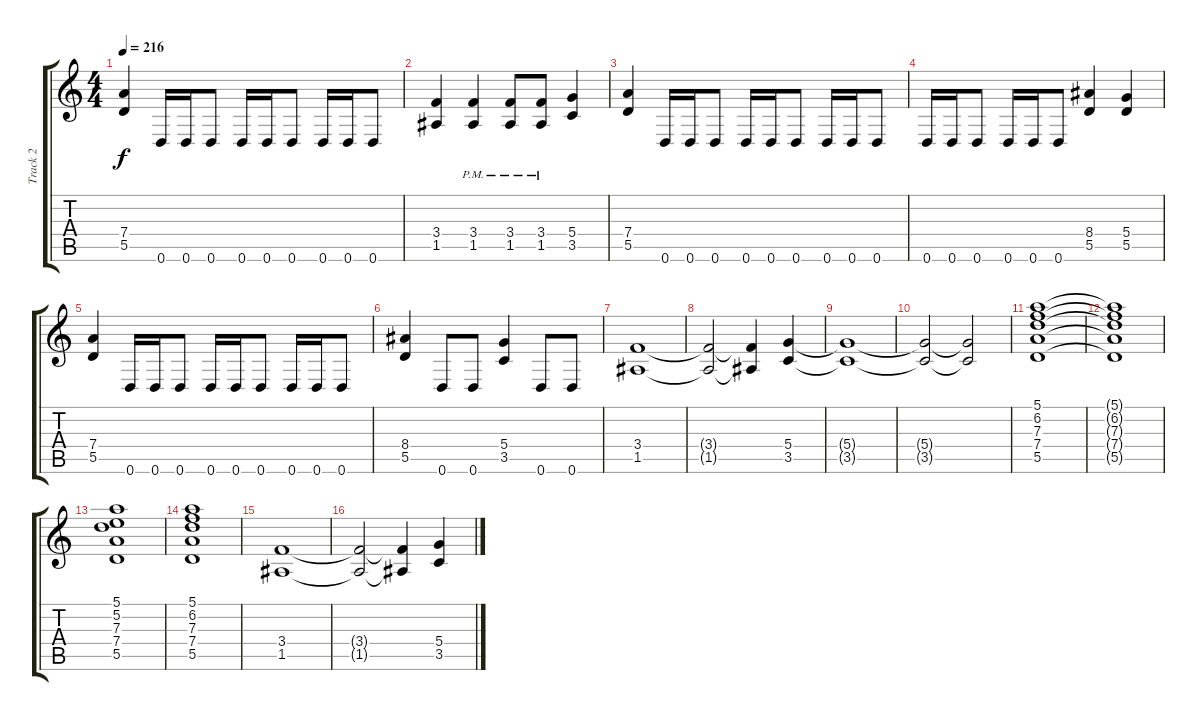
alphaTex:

\track ("Track 2" "Track 2") {instrument distortionguitar}
\staff {score tabs}
\tuning (E4 B3 G3 D3 A2 D2) {hide}
\ts (4 4)
\tempo 216
\clef g2
\ks c
(7.4 5.5).4{dy f} 0.6.16 0.6.16 0.6.8 0.6.16 0.6.16 0.6.8 0.6.16 0.6.16 0.6.8 |
(3.4 1.5).4 (3.4{pm} 1.5{pm}).4 (3.4{pm} 1.5{pm}).8 (3.4{pm} 1.5{pm}).8 (5.4 3.5).4 |
(7.4 5.5).4 0.6.16 0.6.16 0.6.8 0.6.16 0.6.16 0.6.8 0.6.16 0.6.16 0.6.8 |
0.6.16 0.6.16 0.6.8 0.6.16 0.6.16 0.6.8 (8.4 5.5).4 (5.4 5.5).4 |
(7.4 5.5).4 0.6.16 0.6.16 0.6.8 0.6.16 0.6.16 0.6.8 0.6.16 0.6.16 0.6.8 |
(8.4 5.5).4 0.6.8 0.6.8 (5.4 3.5).4 0.6.8 0.6.8 |
(3.4 1.5).1 |
(3.4{t} 1.5{t}).2 (3.4{t} 1.5{t}).4 (5.4 3.5).4 |
(5.4{t} 3.5{t}).1 |
(5.4{t} 3.5{t}).2 (5.4{t} 3.5{t}).2 |
(5.1 6.2 7.3 7.4 5.5).1 |
(5.1{t} 6.2{t} 7.3{t} 7.4{t} 5.5{t}).1 |
(5.1 5.2 7.3 7.4 5.5).1 |
(5.1 6.2 7.3 7.4 5.5).1 |
(3.4 1.5).1 |
(3.4{t} 1.5{t}).2 (3.4{t} 1.5{t}).4 (5.4 3.5).4
